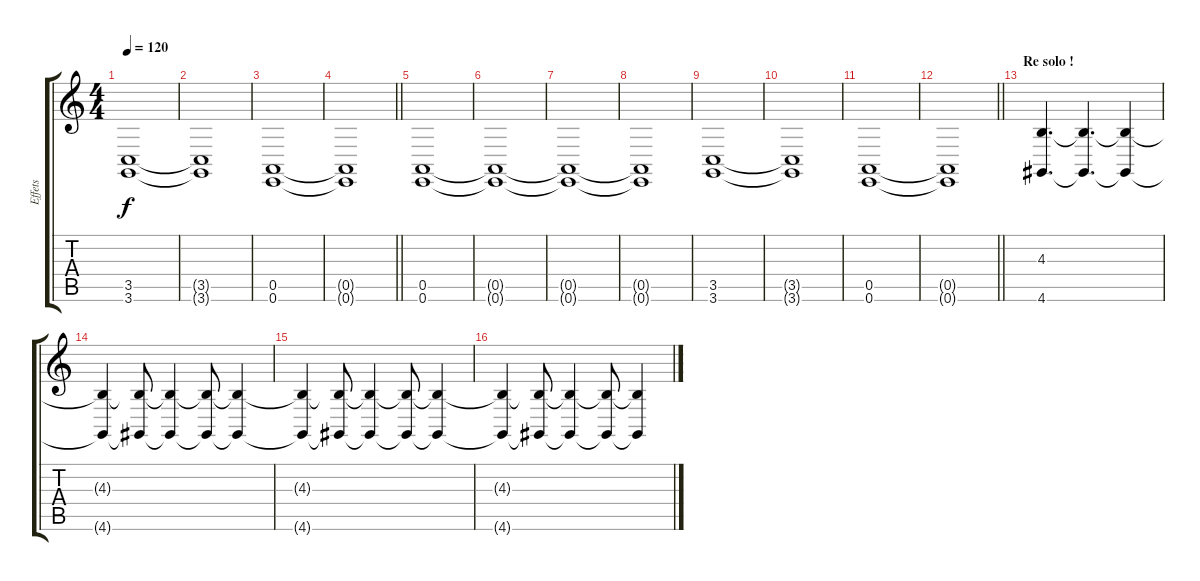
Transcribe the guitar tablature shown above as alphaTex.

\track ("Effets" "Effets") {instrument pad4choir}
\staff {score tabs}
\tuning (E4 B3 G3 D3 A2 E2) {hide}
\ts (4 4)
\tempo 120
\clef g2
\ks c
(3.5 3.6).1{dy f} |
(3.5{t} 3.6{t}).1 |
(0.5 0.6).1 |
\barLineRight lightlight
(0.5{t} 0.6{t}).1 |
(0.5 0.6).1 |
(0.5{t} 0.6{t}).1 |
(0.5{t} 0.6{t}).1 |
(0.5{t} 0.6{t}).1 |
(3.5 3.6).1 |
(3.5{t} 3.6{t}).1 |
(0.5 0.6).1 |
\barLineRight lightlight
(0.5{t} 0.6{t}).1 |
\section ("" "Re solo !")
(4.3 4.6).4{d} (4.3{t} 4.6{t}).4{d} (4.3{t} 4.6{t}).4 |
(4.3{t} 4.6{t}).4 (4.3{t} 4.6{t}).8 (4.3{t} 4.6{t}).4 (4.3{t} 4.6{t}).8 (4.3{t} 4.6{t}).4 |
(4.3{t} 4.6{t}).4 (4.3{t} 4.6{t}).8 (4.3{t} 4.6{t}).4 (4.3{t} 4.6{t}).8 (4.3{t} 4.6{t}).4 |
(4.3{t} 4.6{t}).4 (4.3{t} 4.6{t}).8 (4.3{t} 4.6{t}).4 (4.3{t} 4.6{t}).8 (4.3{t} 4.6{t}).4
